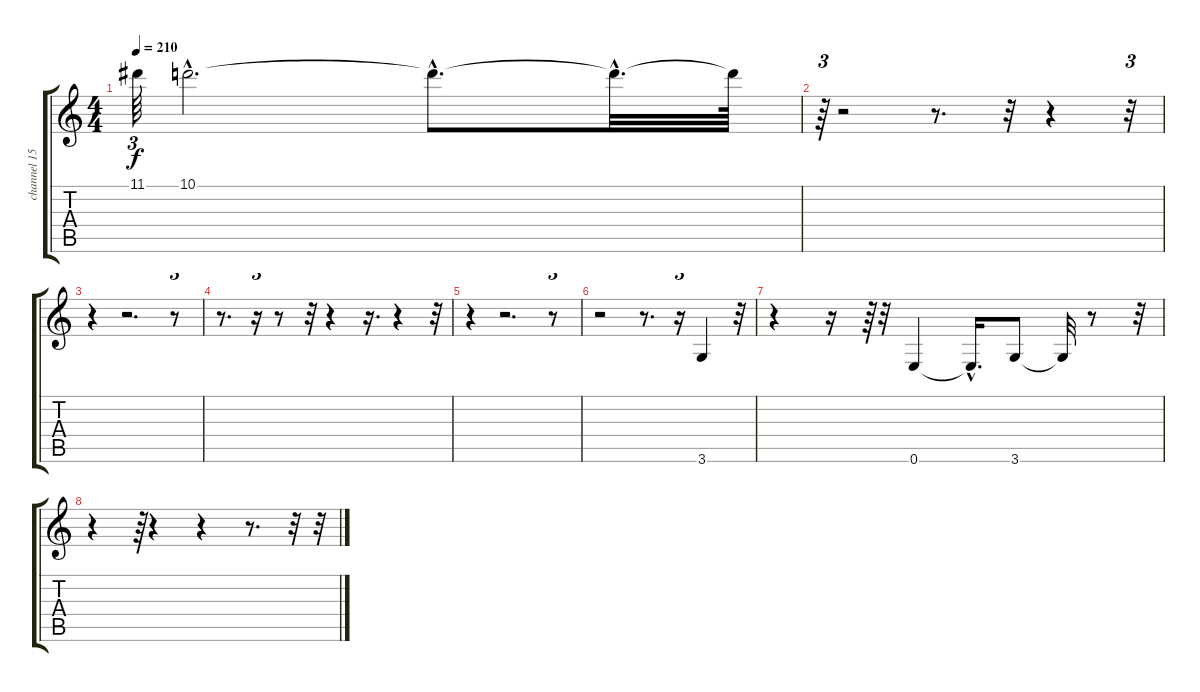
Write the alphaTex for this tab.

\track ("channel 15          " "channel 15") {instrument fretlessbass}
\staff {score tabs}
\tuning (E4 B3 G3 D3 A2 E2) {hide}
\ts (4 4)
\tempo 210
\clef g2
\ks c
11.1{t}.64{tu (3 2) dy f} 10.1{hac}.2{d} 10.1{hac t}.8{d} 10.1{hac t}.32{d} 10.1{t}.64 |
r.64{tu (3 2)} r.2 r.8{d} r.32 r.4 r.32{tu (3 2)} |
r.4{tu (3 2)} r.2{d} r.8{tu (3 2)} |
r.8{d} r.16{tu (3 2)} r.8 r.32 r.4 r.16{d} r.4 r.32{tu (3 2)} |
r.4{tu (3 2)} r.2{d} r.8{tu (3 2)} |
r.2 r.8{d} r.16{tu (3 2)} 3.6.4 r.32{tu (3 2)} |
r.4 r.16 r.64{tu (3 2)} r.32 0.6.4 0.6{hac t}.16{d} 3.6.8 3.6{t}.32 r.8 r.32{tu (3 2)} |
r.4 r.64{tu (3 2)} r.4 r.4 r.8{d} r.32 r.32{tu (3 2)}
